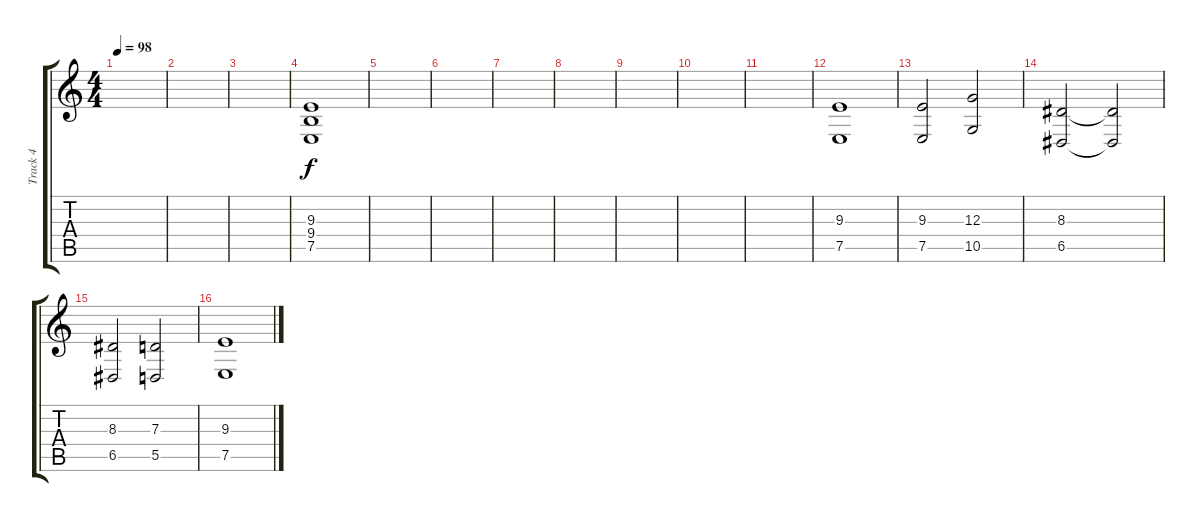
\track ("Track 4" "Track 4") {instrument fx1rain bank 1}
\staff {score tabs}
\tuning (E4 B3 G3 D3 A2 E2) {hide}
\ts (4 4)
\tempo 98
\clef g2
\ks c
|
|
|
(9.3 9.4 7.5).1 |
|
|
|
|
|
|
|
(9.3 7.5).1 |
(9.3 7.5).2 (12.3 10.5).2 |
(8.3 6.5).2 (8.3{t} 6.5{t}).2 |
(8.3 6.5).2 (7.3 5.5).2 |
(9.3 7.5).1
